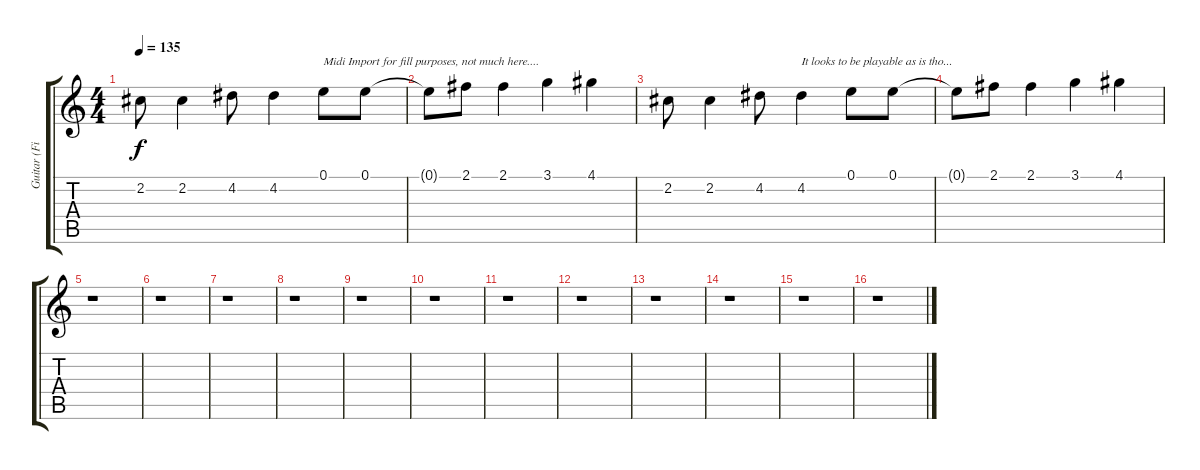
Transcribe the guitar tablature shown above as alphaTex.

\track ("Guitar (Fill)" "Guitar (Fi") {instrument overdrivenguitar}
\staff {score tabs}
\tuning (E4 B3 G3 D3 A2 Db2) {hide}
\ts (4 4)
\tempo 135
\clef g2
\ks c
2.2.8{dy f instrument overdrivenguitar} 2.2.4 4.2.8 4.2.4 0.1.8{txt "Midi Import for fill purposes, not much here...."} 0.1.8 |
0.1{t}.8 2.1.8 2.1.4 3.1.4 4.1.4 |
2.2.8 2.2.4 4.2.8 4.2.4{txt "It looks to be playable as is tho..."} 0.1.8 0.1.8 |
0.1{t}.8 2.1.8 2.1.4 3.1.4 4.1.4 |
r.1 |
r.1 |
r.1 |
r.1 |
r.1 |
r.1 |
r.1 |
r.1 |
r.1 |
r.1 |
r.1 |
r.1
